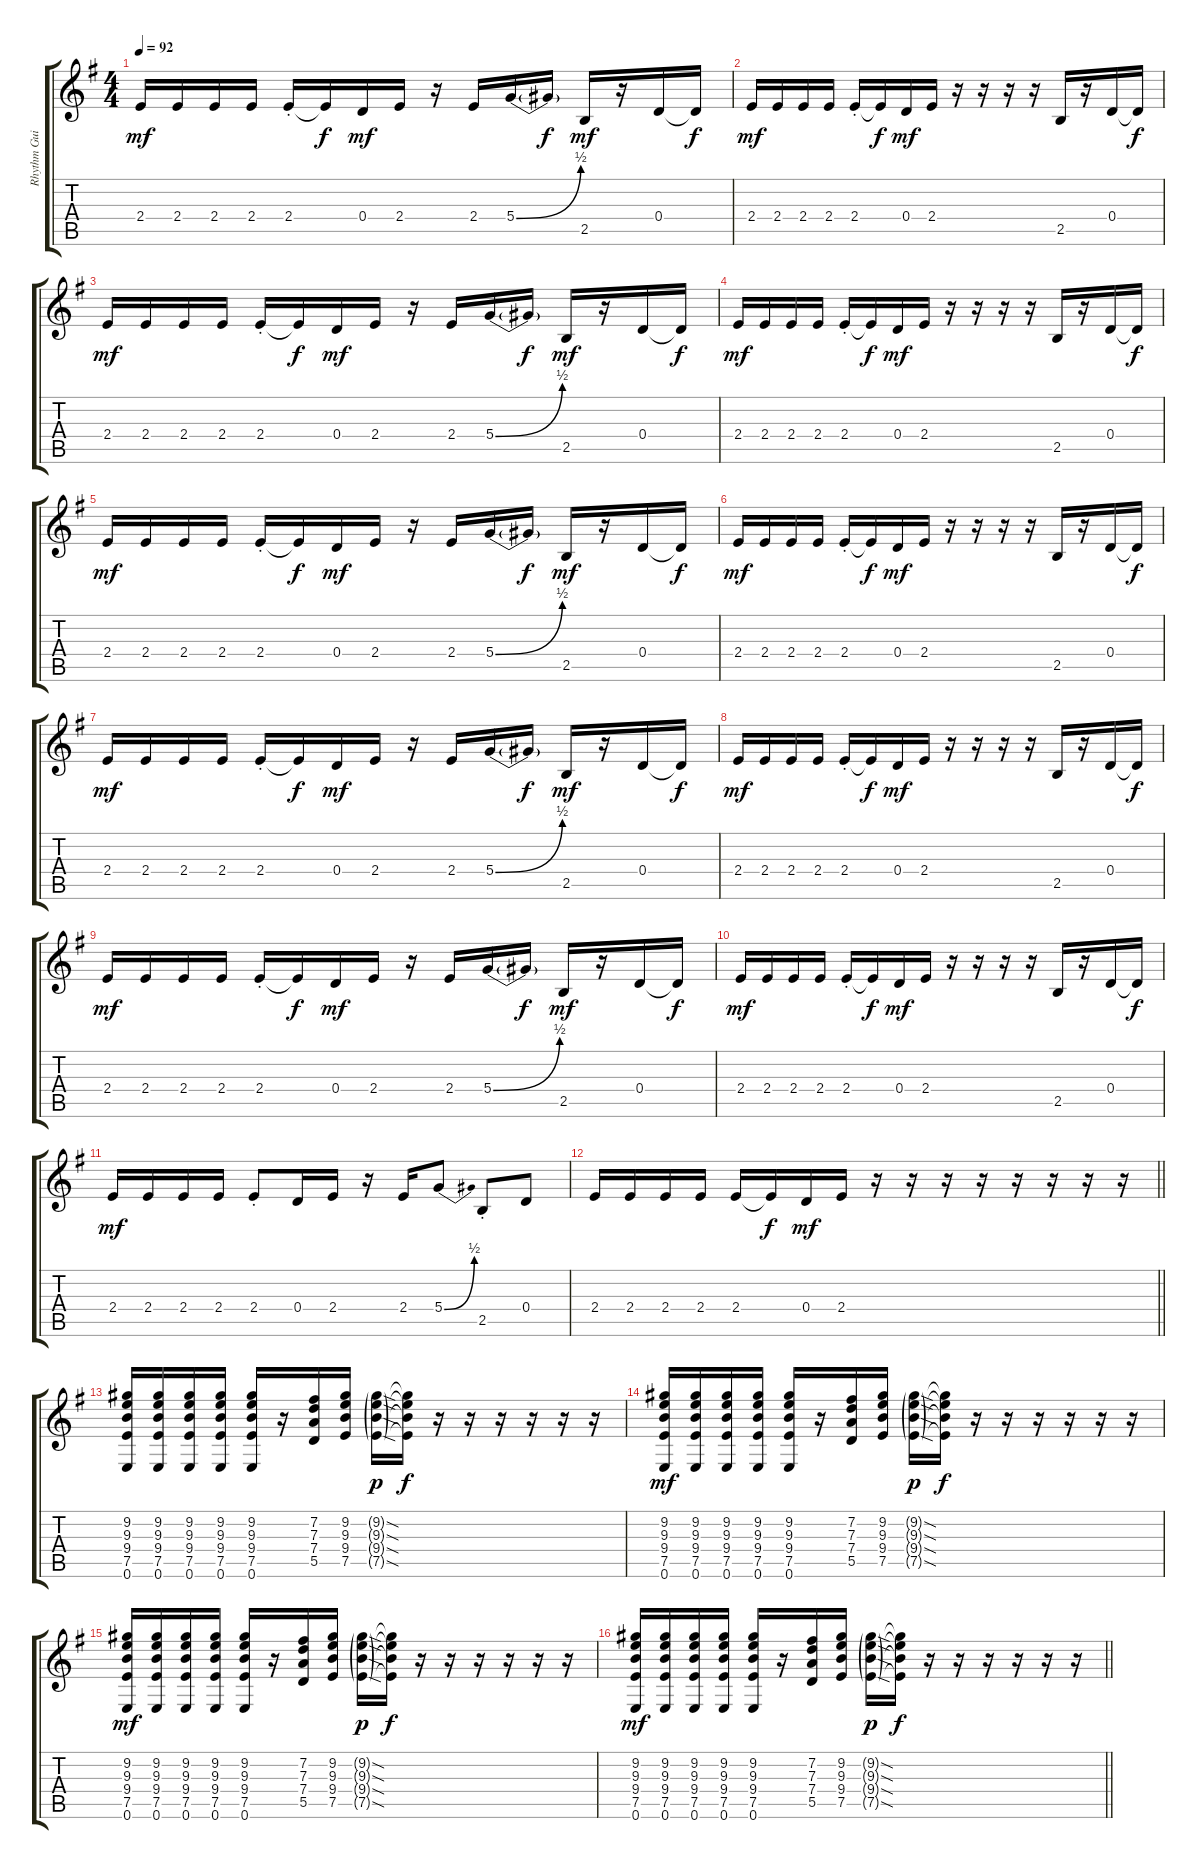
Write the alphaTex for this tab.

\track ("Rhythm Guitar 1" "Rhythm Gui") {instrument distortionguitar}
\staff {score tabs}
\tuning (E4 B3 G3 D3 A2 E2) {hide}
\ts (4 4)
\tempo 92
\clef g2
\ks g
2.4.16{dy mf} 2.4.16 2.4.16 2.4.16 2.4{st}.16 2.4{t}.16{dy f} 0.4.16{dy mf} 2.4.16 r.16 2.4.16 5.4{be (bend 0 0 60 2)}.16 5.4{t}.16{dy f} 2.5.16{dy mf} r.16 0.4.16 0.4{t}.16{dy f} |
2.4.16{dy mf} 2.4.16 2.4.16 2.4.16 2.4{st}.16 2.4{t}.16{dy f} 0.4.16{dy mf} 2.4.16 r.16 r.16 r.16 r.16 2.5.16 r.16 0.4.16 0.4{t}.16{dy f} |
2.4.16{dy mf} 2.4.16 2.4.16 2.4.16 2.4{st}.16 2.4{t}.16{dy f} 0.4.16{dy mf} 2.4.16 r.16 2.4.16 5.4{be (bend 0 0 60 2)}.16 5.4{t}.16{dy f} 2.5.16{dy mf} r.16 0.4.16 0.4{t}.16{dy f} |
2.4.16{dy mf} 2.4.16 2.4.16 2.4.16 2.4{st}.16 2.4{t}.16{dy f} 0.4.16{dy mf} 2.4.16 r.16 r.16 r.16 r.16 2.5.16 r.16 0.4.16 0.4{t}.16{dy f} |
2.4.16{dy mf} 2.4.16 2.4.16 2.4.16 2.4{st}.16 2.4{t}.16{dy f} 0.4.16{dy mf} 2.4.16 r.16 2.4.16 5.4{be (bend 0 0 60 2)}.16 5.4{t}.16{dy f} 2.5.16{dy mf} r.16 0.4.16 0.4{t}.16{dy f} |
2.4.16{dy mf} 2.4.16 2.4.16 2.4.16 2.4{st}.16 2.4{t}.16{dy f} 0.4.16{dy mf} 2.4.16 r.16 r.16 r.16 r.16 2.5.16 r.16 0.4.16 0.4{t}.16{dy f} |
2.4.16{dy mf} 2.4.16 2.4.16 2.4.16 2.4{st}.16 2.4{t}.16{dy f} 0.4.16{dy mf} 2.4.16 r.16 2.4.16 5.4{be (bend 0 0 60 2)}.16 5.4{t}.16{dy f} 2.5.16{dy mf} r.16 0.4.16 0.4{t}.16{dy f} |
2.4.16{dy mf} 2.4.16 2.4.16 2.4.16 2.4{st}.16 2.4{t}.16{dy f} 0.4.16{dy mf} 2.4.16 r.16 r.16 r.16 r.16 2.5.16 r.16 0.4.16 0.4{t}.16{dy f} |
2.4.16{dy mf} 2.4.16 2.4.16 2.4.16 2.4{st}.16 2.4{t}.16{dy f} 0.4.16{dy mf} 2.4.16 r.16 2.4.16 5.4{be (bend 0 0 60 2)}.16 5.4{t}.16{dy f} 2.5.16{dy mf} r.16 0.4.16 0.4{t}.16{dy f} |
2.4.16{dy mf} 2.4.16 2.4.16 2.4.16 2.4{st}.16 2.4{t}.16{dy f} 0.4.16{dy mf} 2.4.16 r.16 r.16 r.16 r.16 2.5.16 r.16 0.4.16 0.4{t}.16{dy f} |
2.4.16{dy mf} 2.4.16 2.4.16 2.4.16 2.4{st}.8 0.4.16 2.4.16 r.16 2.4.16 5.4{be (bend 0 0 60 2)}.8 2.5{st}.8 0.4.8 |
\barLineRight lightlight
2.4.16 2.4.16 2.4.16 2.4.16 2.4.16 2.4{t}.16{dy f} 0.4.16{dy mf} 2.4.16 r.16 r.16 r.16 r.16 r.16 r.16 r.16 r.16 |
(9.2 9.3 9.4 7.5 0.6).16 (9.2 9.3 9.4 7.5 0.6).16 (9.2 9.3 9.4 7.5 0.6).16 (9.2 9.3 9.4 7.5 0.6).16 (9.2 9.3 9.4 7.5 0.6).16 r.16 (7.2 7.3 7.4 5.5).16 (9.2 9.3 9.4 7.5).16 (9.2{sod g} 9.3{sod g} 9.4{sod g} 7.5{sod g}).16{dy p} (9.2{t} 9.3{t} 9.4{t} 7.5{t}).16{dy f} r.16 r.16 r.16 r.16 r.16 r.16 |
(9.2 9.3 9.4 7.5 0.6).16{dy mf} (9.2 9.3 9.4 7.5 0.6).16 (9.2 9.3 9.4 7.5 0.6).16 (9.2 9.3 9.4 7.5 0.6).16 (9.2 9.3 9.4 7.5 0.6).16 r.16 (7.2 7.3 7.4 5.5).16 (9.2 9.3 9.4 7.5).16 (9.2{sod g} 9.3{sod g} 9.4{sod g} 7.5{sod g}).16{dy p} (9.2{t} 9.3{t} 9.4{t} 7.5{t}).16{dy f} r.16 r.16 r.16 r.16 r.16 r.16 |
(9.2 9.3 9.4 7.5 0.6).16{dy mf} (9.2 9.3 9.4 7.5 0.6).16 (9.2 9.3 9.4 7.5 0.6).16 (9.2 9.3 9.4 7.5 0.6).16 (9.2 9.3 9.4 7.5 0.6).16 r.16 (7.2 7.3 7.4 5.5).16 (9.2 9.3 9.4 7.5).16 (9.2{sod g} 9.3{sod g} 9.4{sod g} 7.5{sod g}).16{dy p} (9.2{t} 9.3{t} 9.4{t} 7.5{t}).16{dy f} r.16 r.16 r.16 r.16 r.16 r.16 |
\barLineRight lightlight
(9.2 9.3 9.4 7.5 0.6).16{dy mf} (9.2 9.3 9.4 7.5 0.6).16 (9.2 9.3 9.4 7.5 0.6).16 (9.2 9.3 9.4 7.5 0.6).16 (9.2 9.3 9.4 7.5 0.6).16 r.16 (7.2 7.3 7.4 5.5).16 (9.2 9.3 9.4 7.5).16 (9.2{sod g} 9.3{sod g} 9.4{sod g} 7.5{sod g}).16{dy p} (9.2{t} 9.3{t} 9.4{t} 7.5{t}).16{dy f} r.16 r.16 r.16 r.16 r.16 r.16
